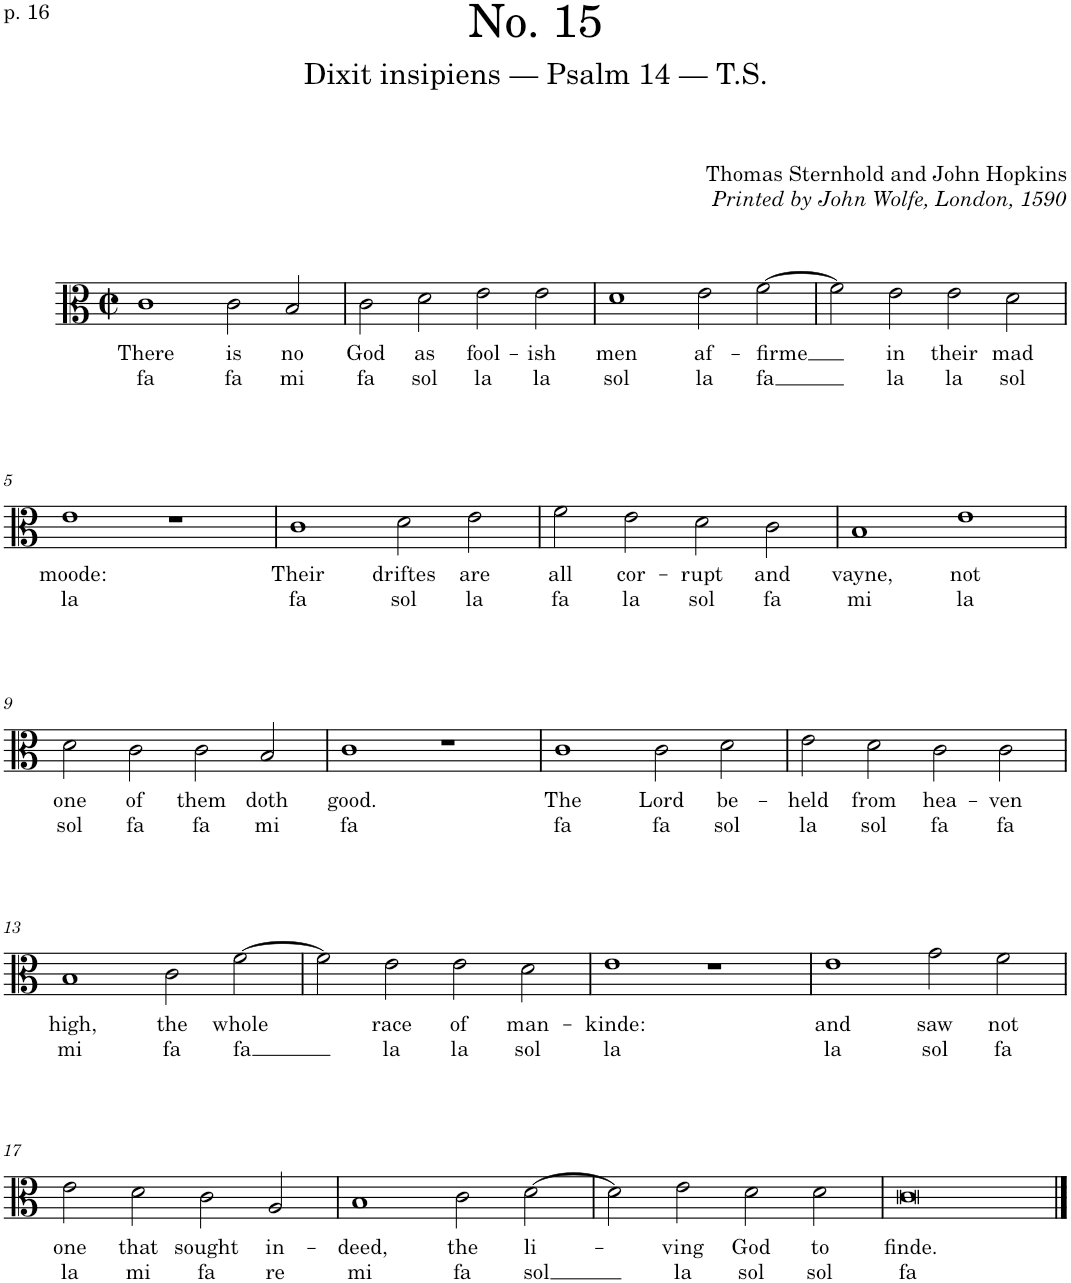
**kern	**text	**text
*part1	*part1	*part1
*staff1	*staff1	*staff1
*I"Voice	*	*
*I'Vo.	*	*
*clefC3	*	*
*k[]	*	*
*M4/2	*	*
*met(c|)	*	*
=1	=1	=1
!	!LO:LY:b	!LO:LY:b
1c	There	fa
!	!LO:LY:b	!LO:LY:b
2c\	is	fa
!	!LO:LY:b	!LO:LY:b
2B/	no	mi
=2	=2	=2
!	!LO:LY:b	!LO:LY:b
2c\	God	fa
!	!LO:LY:b	!LO:LY:b
2d\	as	sol
!	!LO:LY:b	!LO:LY:b
2e\	fool-	la
!	!LO:LY:b	!LO:LY:b
2e\	-ish	la
=3	=3	=3
!	!LO:LY:b	!LO:LY:b
1d	men	sol
!	!LO:LY:b	!LO:LY:b
2e\	af-	la
!	!LO:LY:b	!LO:LY:b
[2f\	-firme	fa
=4	=4	=4
2f\]	.	.
!	!LO:LY:b	!LO:LY:b
2e\	in	la
!	!LO:LY:b	!LO:LY:b
2e\	their	la
!	!LO:LY:b	!LO:LY:b
2d\	mad	sol
!!LO:LB:g=z
=5	=5	=5
!	!LO:LY:b	!LO:LY:b
1e	moode:	la
1r	.	.
=6	=6	=6
!	!LO:LY:b	!LO:LY:b
1c	Their	fa
!	!LO:LY:b	!LO:LY:b
2d\	driftes	sol
!	!LO:LY:b	!LO:LY:b
2e\	are	la
=7	=7	=7
!	!LO:LY:b	!LO:LY:b
2f\	all	fa
!	!LO:LY:b	!LO:LY:b
2e\	cor-	la
!	!LO:LY:b	!LO:LY:b
2d\	-rupt	sol
!	!LO:LY:b	!LO:LY:b
2c\	and	fa
=8	=8	=8
!	!LO:LY:b	!LO:LY:b
1B	vayne,	mi
!	!LO:LY:b	!LO:LY:b
1e	not	la
!!LO:LB:g=z
=9	=9	=9
!	!LO:LY:b	!LO:LY:b
2d\	one	sol
!	!LO:LY:b	!LO:LY:b
2c\	of	fa
!	!LO:LY:b	!LO:LY:b
2c\	them	fa
!	!LO:LY:b	!LO:LY:b
2B/	doth	mi
=10	=10	=10
!	!LO:LY:b	!LO:LY:b
1c	good.	fa
1r	.	.
=11	=11	=11
!	!LO:LY:b	!LO:LY:b
1c	The	fa
!	!LO:LY:b	!LO:LY:b
2c\	Lord	fa
!	!LO:LY:b	!LO:LY:b
2d\	be-	sol
=12	=12	=12
!	!LO:LY:b	!LO:LY:b
2e\	-held	la
!	!LO:LY:b	!LO:LY:b
2d\	from	sol
!	!LO:LY:b	!LO:LY:b
2c\	hea-	fa
!	!LO:LY:b	!LO:LY:b
2c\	-ven	fa
!!LO:LB:g=z
=13	=13	=13
!	!LO:LY:b	!LO:LY:b
1B	high,	mi
!	!LO:LY:b	!LO:LY:b
2c\	the	fa
!	!LO:LY:b	!LO:LY:b
[2f\	whole	fa
=14	=14	=14
2f\]	.	.
!	!LO:LY:b	!LO:LY:b
2e\	race	la
!	!LO:LY:b	!LO:LY:b
2e\	of	la
!	!LO:LY:b	!LO:LY:b
2d\	man-	sol
=15	=15	=15
!	!LO:LY:b	!LO:LY:b
1e	-kinde:	la
1r	.	.
=16	=16	=16
!	!LO:LY:b	!LO:LY:b
1e	and	la
!	!LO:LY:b	!LO:LY:b
2g\	saw	sol
!	!LO:LY:b	!LO:LY:b
2f\	not	fa
!!LO:LB:g=z
=17	=17	=17
!	!LO:LY:b	!LO:LY:b
2e\	one	la
!	!LO:LY:b	!LO:LY:b
2d\	that	mi
!	!LO:LY:b	!LO:LY:b
2c\	sought	fa
!	!LO:LY:b	!LO:LY:b
2A/	in-	re
=18	=18	=18
!	!LO:LY:b	!LO:LY:b
1B	-deed,	mi
!	!LO:LY:b	!LO:LY:b
2c\	the	fa
!	!LO:LY:b	!LO:LY:b
[2d\	li-	sol
=19	=19	=19
2d\]	.	.
!	!LO:LY:b	!LO:LY:b
2e\	-ving	la
!	!LO:LY:b	!LO:LY:b
2d\	God	sol
!	!LO:LY:b	!LO:LY:b
2d\	to	sol
=20	=20	=20
!	!LO:LY:b	!LO:LY:b
0c	finde.	fa
==	==	==
*-	*-	*-
